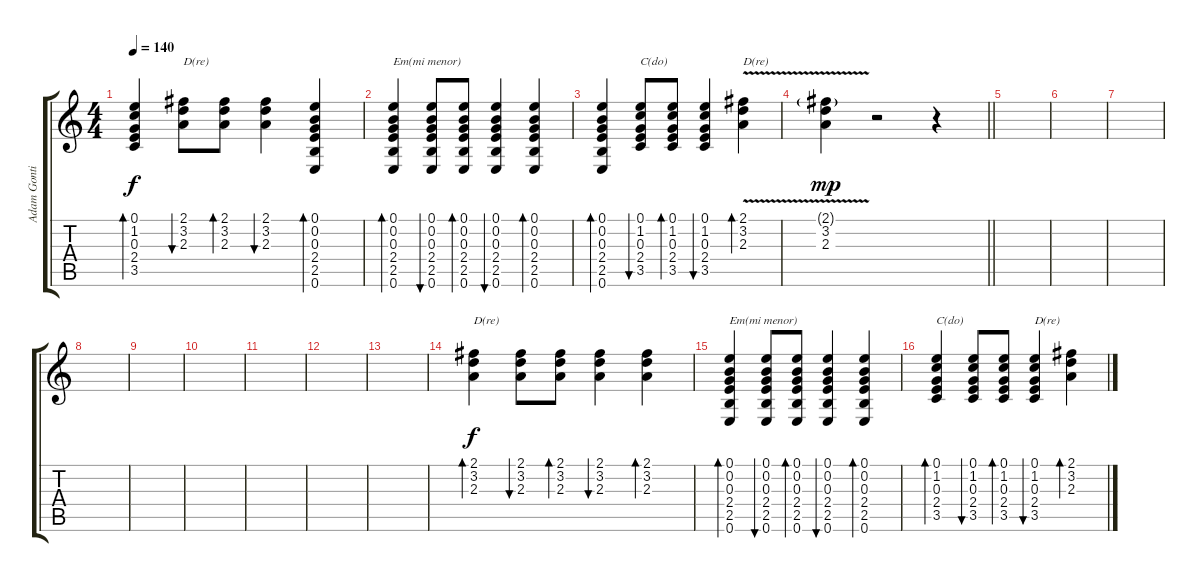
\track ("Adam Gontier" "Adam Gonti") {instrument acousticguitarsteel}
\staff {score tabs}
\tuning (E4 B3 G3 D3 A2 E2) {hide}
\ts (4 4)
\tempo 140
\clef g2
\ks c
(0.1 1.2 0.3 2.4 3.5).4{bd 60 dy f} (2.1 3.2 2.3).8{bu 60 txt "D(re)"} (2.1 3.2 2.3).8{bd 60} (2.1 3.2 2.3).4{bu 60} (0.1 0.2 0.3 2.4 2.5 0.6).4{bd 60} |
(0.1 0.2 0.3 2.4 2.5 0.6).4{bd 60 txt "Em(mi menor)"} (0.1 0.2 0.3 2.4 2.5 0.6).8{bu 60} (0.1 0.2 0.3 2.4 2.5 0.6).8{bd 60} (0.1 0.2 0.3 2.4 2.5 0.6).4{bu 60} (0.1 0.2 0.3 2.4 2.5 0.6).4{bd 60} |
(0.1 0.2 0.3 2.4 2.5 0.6).4{bd 60} (0.1 1.2 0.3 2.4 3.5).8{bu 60 txt "C(do)"} (0.1 1.2 0.3 2.4 3.5).8{bd 60} (0.1 1.2 0.3 2.4 3.5).4{bu 60} (2.1 3.2 2.3{v}).4{bd 60 txt "D(re)"} |
\barLineRight lightlight
(2.1{v g} 3.2 2.3).4{dy mp} r.2 r.4 |
|
|
|
|
|
|
|
|
|
(2.1 3.2 2.3).4{bd 60 txt "D(re)" dy f} (2.1 3.2 2.3).8{bu 60} (2.1 3.2 2.3).8{bd 60} (2.1 3.2 2.3).4{bu 60} (2.1 3.2 2.3).4{bd 60} |
(0.1 0.2 0.3 2.4 2.5 0.6).4{bd 60 txt "Em(mi menor)"} (0.1 0.2 0.3 2.4 2.5 0.6).8{bu 60} (0.1 0.2 0.3 2.4 2.5 0.6).8{bd 60} (0.1 0.2 0.3 2.4 2.5 0.6).4{bu 60} (0.1 0.2 0.3 2.4 2.5 0.6).4{bd 60} |
(0.1 1.2 0.3 2.4 3.5).4{bd 60 txt "C(do)"} (0.1 1.2 0.3 2.4 3.5).8{bu 60} (0.1 1.2 0.3 2.4 3.5).8{bd 60} (0.1 1.2 0.3 2.4 3.5).4{bu 60 txt "D(re)"} (2.1 3.2 2.3).4{bd 60}
